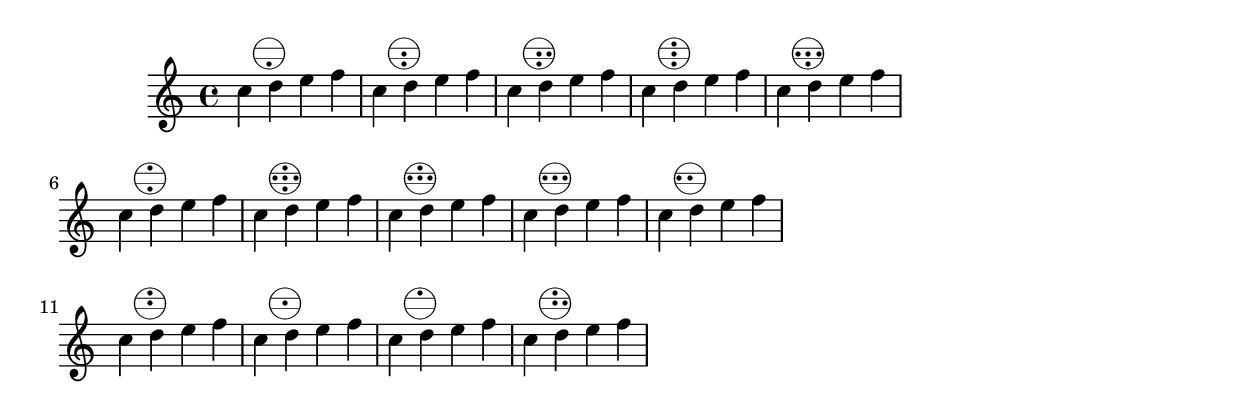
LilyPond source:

%% DO NOT EDIT this file manually; it is automatically
%% generated from LSR http://lsr.dsi.unimi.it
%% Make any changes in LSR itself, or in Documentation/snippets/new/ ,
%% and then run scripts/auxiliar/makelsr.py
%%
%% This file is in the public domain.
\version "2.15.2"

\header {
  lsrtags = "keyboards"

%% Translation of GIT committish: 615cbf212fdaf0b220b3330da417d0c3602494f2
  texidoces = "
Los símbolos específicos de acordeón discanto se escriben mediante
@code{\\markup}.  Se puede trucar la colocación vertical de los
símbolos modificando los argumentos de @code{\\raise}.

"
  doctitlees = "Símbolos de acordeón discanto"


%% Translation of GIT committish: 0a868be38a775ecb1ef935b079000cebbc64de40
  doctitlede = "Symbole für Akkordeon-Diskantregister"
  texidocde = "
Diskantregister für Akkordeon können mit @code{\\markup} dargestellt werden.
Die vertikale Position der einzelnen Elemente werden mit @code{\\raise}
angepasst.
"

  texidoc = "
Accordion discant-specific symbols are added using @code{\\markup}. The
vertical placement of the symbols can be tweaked by changing the
@code{\\raise} arguments.



"
  doctitle = "Accordion-discant symbols"
} % begin verbatim

discant = \markup {
  \musicglyph #"accordion.discant"
}
dot = \markup {
  \musicglyph #"accordion.dot"
}

\layout { ragged-right = ##t }

% 16 voets register
accBasson = ^\markup {
  \combine
  \discant
  \raise #0.5 \dot
}

% een korig 8 en 16 voets register
accBandon = ^\markup {
  \combine
    \discant
    \combine
      \raise #0.5 \dot
      \raise #1.5 \dot
}

accVCello = ^\markup {
  \combine
    \discant
    \combine
      \raise #0.5 \dot
      \combine
        \raise #1.5 \dot
        \translate #'(1 . 0) \raise #1.5 \dot
}

% 4-8-16 voets register
accHarmon = ^\markup {
  \combine
    \discant
    \combine
      \raise #0.5 \dot
      \combine
        \raise #1.5 \dot
        \raise #2.5 \dot
}

accTrombon = ^\markup {
  \combine
    \discant
    \combine
      \raise #0.5 \dot
      \combine
        \raise #1.5 \dot
        \combine
          \translate #'(1 . 0) \raise #1.5 \dot
          \translate #'(-1 . 0) \raise #1.5 \dot
}

% eenkorig 4 en 16 voets register
accOrgan = ^\markup {
  \combine
    \discant
    \combine
      \raise #0.5 \dot
      \raise #2.5 \dot
}

accMaster = ^\markup {
  \combine
    \discant
    \combine
      \raise #0.5 \dot
      \combine
        \raise #1.5 \dot
        \combine
          \translate #'(1 . 0) \raise #1.5 \dot
          \combine
            \translate #'(-1 . 0) \raise #1.5 \dot
            \raise #2.5 \dot
}

accAccord = ^\markup {
  \combine
    \discant
    \combine
      \raise #1.5 \dot
      \combine
        \translate #'(1 . 0) \raise #1.5 \dot
        \combine
          \translate #'(-1 . 0) \raise #1.5 \dot
          \raise #2.5 \dot
}

accMusette = ^\markup {
  \combine
    \discant
    \combine
      \raise #1.5 \dot
      \combine
        \translate #'(1 . 0) \raise #1.5 \dot
        \translate #'(-1 . 0) \raise #1.5 \dot
}

accCeleste = ^\markup {
  \combine
    \discant
    \combine
      \raise #1.5 \dot
      \translate #'(-1 . 0) \raise #1.5 \dot
}

accOboe = ^\markup {
  \combine
    \discant
    \combine
      \raise #1.5 \dot
      \raise #2.5 \dot
}

accClarin = ^\markup {
  \combine
    \discant
    \raise #1.5 \dot
}

accPiccolo = ^\markup {
    \combine
       \discant
       \raise #2.5 \dot
}

accViolin = ^\markup {
  \combine
    \discant
    \combine
      \raise #1.5 \dot
      \combine
        \translate #'(1 . 0) \raise #1.5 \dot
        \raise #2.5 \dot
}

\relative c'' {
  c4 d\accBasson e f
  c4 d\accBandon e f
  c4 d\accVCello e f
  c4 d\accHarmon e f
  c4 d\accTrombon e f
  \break
  c4 d\accOrgan e f
  c4 d\accMaster e f
  c4 d\accAccord e f
  c4 d\accMusette e f
  c4 d\accCeleste e f
  \break
  c4 d\accOboe e f
  c4 d\accClarin e f
  c4 d\accPiccolo e f
  c4 d\accViolin e f
}

